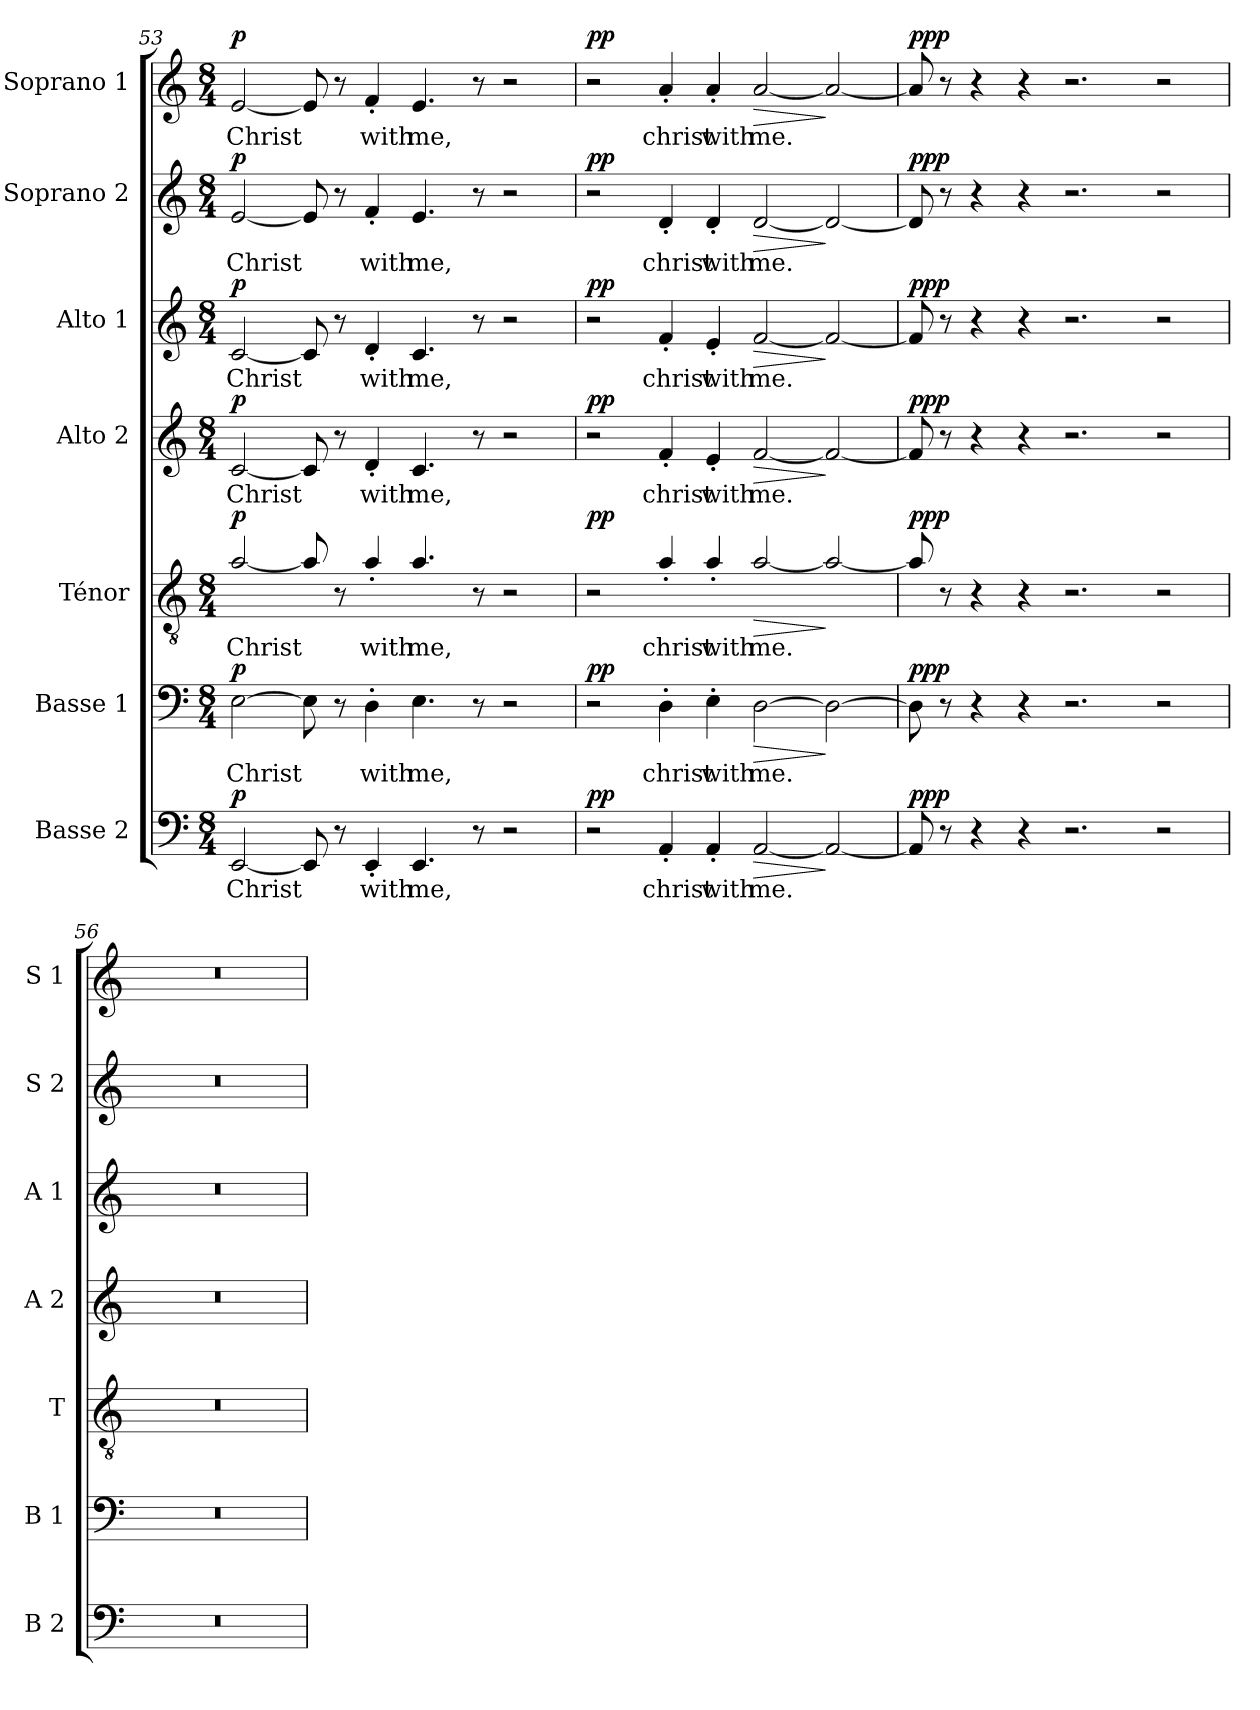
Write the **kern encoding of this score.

**kern	**text	**dynam	**kern	**text	**dynam	**kern	**text	**dynam	**kern	**text	**dynam	**kern	**text	**dynam	**kern	**text	**dynam	**kern	**text	**dynam
*part7	*part7	*part7	*part6	*part6	*part6	*part5	*part5	*part5	*part4	*part4	*part4	*part3	*part3	*part3	*part2	*part2	*part2	*part1	*part1	*part1
*staff7	*staff7	*staff7	*staff6	*staff6	*staff6	*staff5	*staff5	*staff5	*staff4	*staff4	*staff4	*staff3	*staff3	*staff3	*staff2	*staff2	*staff2	*staff1	*staff1	*staff1
*I"Basse 2	*	*	*I"Basse 1	*	*	*I"Ténor	*	*	*I"Alto 2	*	*	*I"Alto 1	*	*	*I"Soprano 2	*	*	*I"Soprano 1	*	*
*I'B 2	*	*	*I'B 1	*	*	*I'T	*	*	*I'A 2	*	*	*I'A 1	*	*	*I'S 2	*	*	*I'S 1	*	*
*clefF4	*	*	*clefF4	*	*	*clefGv2	*	*	*clefG2	*	*	*clefG2	*	*	*clefG2	*	*	*clefG2	*	*
*	*	*	*	*	*	*ITrd7c12	*	*	*	*	*	*	*	*	*	*	*	*	*	*
*k[]	*	*	*k[]	*	*	*k[]	*	*	*k[]	*	*	*k[]	*	*	*k[]	*	*	*k[]	*	*
*C:	*	*	*C:	*	*	*C:	*	*	*C:	*	*	*C:	*	*	*C:	*	*	*C:	*	*
*M8/4	*	*	*M8/4	*	*	*M8/4	*	*	*M8/4	*	*	*M8/4	*	*	*M8/4	*	*	*M8/4	*	*
=53	=53	=53	=53	=53	=53	=53	=53	=53	=53	=53	=53	=53	=53	=53	=53	=53	=53	=53	=53	=53
!	!LO:LY:b	!	!	!	!	!	!	!	!	!	!	!	!	!	!	!	!	!	!	!
!	!	!	!	!LO:LY:b	!	!	!	!	!	!	!	!	!	!	!	!	!	!	!	!
!	!	!	!	!	!	!	!LO:LY:b	!	!	!	!	!	!	!	!	!	!	!	!	!
!	!	!	!	!	!	!	!	!	!	!LO:LY:b	!	!	!	!	!	!	!	!	!	!
!	!	!	!	!	!	!	!	!	!	!	!	!	!LO:LY:b	!	!	!	!	!	!	!
!	!	!	!	!	!	!	!	!	!	!	!	!	!	!	!	!LO:LY:b	!	!	!	!
!	!	!LO:DY:a	!	!	!LO:DY:a	!	!	!LO:DY:a	!	!	!LO:DY:a	!	!	!LO:DY:a	!	!	!LO:DY:a	!	!LO:LY:b	!LO:DY:a
[<2EE/	Christ	p	[>2E\	Christ	p	[<2A/	Christ	p	[<2c/	Christ	p	[<2c/	Christ	p	[<2e/	Christ	p	[<2e/	Christ	p
8EE/]	.	.	8E\]	.	.	8A/]	.	.	8c/]	.	.	8c/]	.	.	8e/]	.	.	8e/]	.	.
8r	.	.	8r	.	.	8r	.	.	8r	.	.	8r	.	.	8r	.	.	8r	.	.
!	!LO:LY:b	!	!	!	!	!	!	!	!	!	!	!	!	!	!	!	!	!	!	!
!	!	!	!	!LO:LY:b	!	!	!	!	!	!	!	!	!	!	!	!	!	!	!	!
!	!	!	!	!	!	!	!LO:LY:b	!	!	!	!	!	!	!	!	!	!	!	!	!
!	!	!	!	!	!	!	!	!	!	!LO:LY:b	!	!	!	!	!	!	!	!	!	!
!	!	!	!	!	!	!	!	!	!	!	!	!	!LO:LY:b	!	!	!	!	!	!	!
!	!	!	!	!	!	!	!	!	!	!	!	!	!	!	!	!LO:LY:b	!	!	!	!
!	!	!	!	!	!	!	!	!	!	!	!	!	!	!	!	!	!	!	!LO:LY:b	!
4EE'</	with	.	4D'>\	with	.	4A'</	with	.	4d'</	with	.	4d'</	with	.	4f'</	with	.	4f'</	with	.
!	!LO:LY:b	!	!	!	!	!	!	!	!	!	!	!	!	!	!	!	!	!	!	!
!	!	!	!	!LO:LY:b	!	!	!	!	!	!	!	!	!	!	!	!	!	!	!	!
!	!	!	!	!	!	!	!LO:LY:b	!	!	!	!	!	!	!	!	!	!	!	!	!
!	!	!	!	!	!	!	!	!	!	!LO:LY:b	!	!	!	!	!	!	!	!	!	!
!	!	!	!	!	!	!	!	!	!	!	!	!	!LO:LY:b	!	!	!	!	!	!	!
!	!	!	!	!	!	!	!	!	!	!	!	!	!	!	!	!LO:LY:b	!	!	!	!
!	!	!	!	!	!	!	!	!	!	!	!	!	!	!	!	!	!	!	!LO:LY:b	!
4.EE/	me,	.	4.E\	me,	.	4.A/	me,	.	4.c/	me,	.	4.c/	me,	.	4.e/	me,	.	4.e/	me,	.
8r	.	.	8r	.	.	8r	.	.	8r	.	.	8r	.	.	8r	.	.	8r	.	.
2r	.	.	2r	.	.	2r	.	.	2r	.	.	2r	.	.	2r	.	.	2r	.	.
!!LO:PB:g=z
=54	=54	=54	=54	=54	=54	=54	=54	=54	=54	=54	=54	=54	=54	=54	=54	=54	=54	=54	=54	=54
!	!	!LO:DY:a	!	!	!LO:DY:a	!	!	!LO:DY:a	!	!	!LO:DY:a	!	!	!LO:DY:a	!	!	!LO:DY:a	!	!	!LO:DY:a
2r	.	pp	2r	.	pp	2r	.	pp	2r	.	pp	2r	.	pp	2r	.	pp	2r	.	pp
!	!LO:LY:b	!	!	!	!	!	!	!	!	!	!	!	!	!	!	!	!	!	!	!
!	!	!	!	!LO:LY:b	!	!	!	!	!	!	!	!	!	!	!	!	!	!	!	!
!	!	!	!	!	!	!	!LO:LY:b	!	!	!	!	!	!	!	!	!	!	!	!	!
!	!	!	!	!	!	!	!	!	!	!LO:LY:b	!	!	!	!	!	!	!	!	!	!
!	!	!	!	!	!	!	!	!	!	!	!	!	!LO:LY:b	!	!	!	!	!	!	!
!	!	!	!	!	!	!	!	!	!	!	!	!	!	!	!	!LO:LY:b	!	!	!	!
!	!	!	!	!	!	!	!	!	!	!	!	!	!	!	!	!	!	!	!LO:LY:b	!
4AA'</	christ	.	4D'>\	christ	.	4A'</	christ	.	4f'</	christ	.	4f'</	christ	.	4d'</	christ	.	4a'</	christ	.
!	!LO:LY:b	!	!	!	!	!	!	!	!	!	!	!	!	!	!	!	!	!	!	!
!	!	!	!	!LO:LY:b	!	!	!	!	!	!	!	!	!	!	!	!	!	!	!	!
!	!	!	!	!	!	!	!LO:LY:b	!	!	!	!	!	!	!	!	!	!	!	!	!
!	!	!	!	!	!	!	!	!	!	!LO:LY:b	!	!	!	!	!	!	!	!	!	!
!	!	!	!	!	!	!	!	!	!	!	!	!	!LO:LY:b	!	!	!	!	!	!	!
!	!	!	!	!	!	!	!	!	!	!	!	!	!	!	!	!LO:LY:b	!	!	!	!
!	!	!	!	!	!	!	!	!	!	!	!	!	!	!	!	!	!	!	!LO:LY:b	!
4AA'</	with	.	4E'>\	with	.	4A'</	with	.	4e'</	with	.	4e'</	with	.	4d'</	with	.	4a'</	with	.
!	!LO:LY:b	!LO:HP:b	!	!	!	!	!	!	!	!	!	!	!	!	!	!	!	!	!	!
!	!	!	!	!LO:LY:b	!LO:HP:b	!	!	!	!	!	!	!	!	!	!	!	!	!	!	!
!	!	!	!	!	!	!	!LO:LY:b	!LO:HP:b	!	!	!	!	!	!	!	!	!	!	!	!
!	!	!	!	!	!	!	!	!	!	!LO:LY:b	!LO:HP:b	!	!	!	!	!	!	!	!	!
!	!	!	!	!	!	!	!	!	!	!	!	!	!LO:LY:b	!LO:HP:b	!	!	!	!	!	!
!	!	!	!	!	!	!	!	!	!	!	!	!	!	!	!	!LO:LY:b	!LO:HP:b	!	!	!
!	!	!	!	!	!	!	!	!	!	!	!	!	!	!	!	!	!	!	!LO:LY:b	!LO:HP:b
[<2AA/	me.	>	[>2D\	me.	>	[<2A/	me.	>	[<2f/	me.	>	[<2f/	me.	>	[<2d/	me.	>	[<2a/	me.	>
2AA/_<	.	]	2D\_>	.	]	2A/_<	.	]	2f/_<	.	]	2f/_<	.	]	2d/_<	.	]	2a/_<	.	]
=55	=55	=55	=55	=55	=55	=55	=55	=55	=55	=55	=55	=55	=55	=55	=55	=55	=55	=55	=55	=55
!	!	!LO:DY:a	!	!	!LO:DY:a	!	!	!LO:DY:a	!	!	!LO:DY:a	!	!	!LO:DY:a	!	!	!LO:DY:a	!	!	!LO:DY:a
8AA/]	.	ppp	8D\]	.	ppp	8A/]	.	ppp	8f/]	.	ppp	8f/]	.	ppp	8d/]	.	ppp	8a/]	.	ppp
8r	.	.	8r	.	.	8r	.	.	8r	.	.	8r	.	.	8r	.	.	8r	.	.
4r	.	.	4r	.	.	4r	.	.	4r	.	.	4r	.	.	4r	.	.	4r	.	.
4r	.	.	4r	.	.	4r	.	.	4r	.	.	4r	.	.	4r	.	.	4r	.	.
2.r	.	.	2.r	.	.	2.r	.	.	2.r	.	.	2.r	.	.	2.r	.	.	2.r	.	.
2r	.	.	2r	.	.	2r	.	.	2r	.	.	2r	.	.	2r	.	.	2r	.	.
=56	=56	=56	=56	=56	=56	=56	=56	=56	=56	=56	=56	=56	=56	=56	=56	=56	=56	=56	=56	=56
0r	.	.	0r	.	.	0r	.	.	0r	.	.	0r	.	.	0r	.	.	0r	.	.
=	=	=	=	=	=	=	=	=	=	=	=	=	=	=	=	=	=	=	=	=
*-	*-	*-	*-	*-	*-	*-	*-	*-	*-	*-	*-	*-	*-	*-	*-	*-	*-	*-	*-	*-
